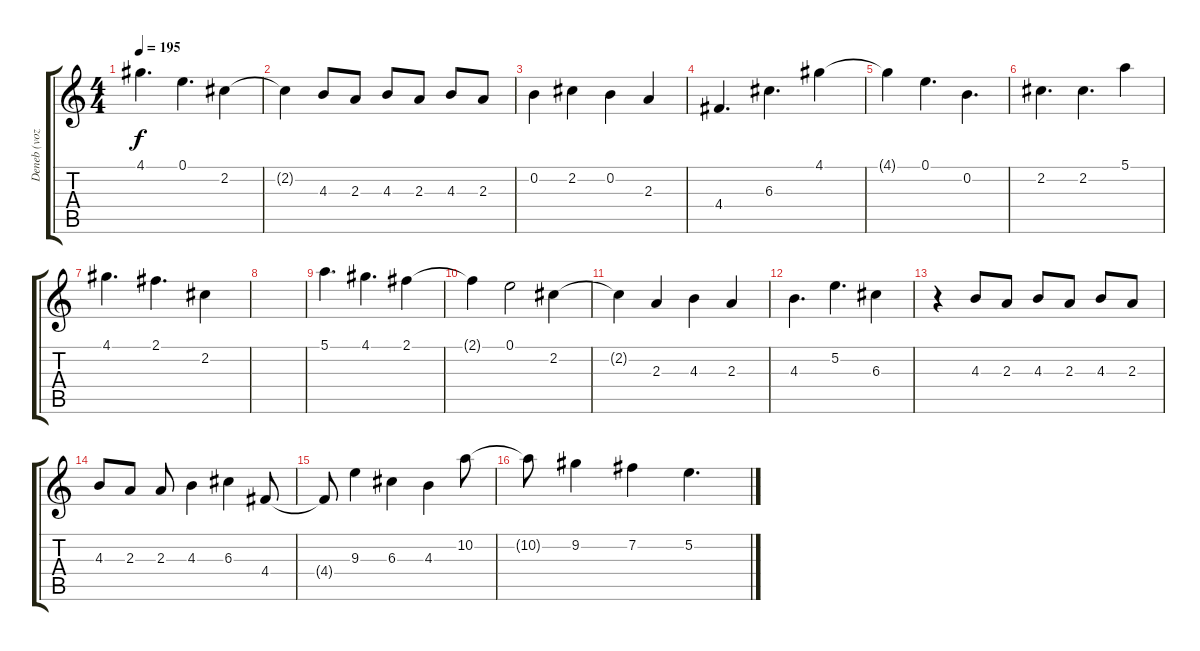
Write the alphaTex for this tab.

\track ("Deneb (voz)" "Deneb (voz") {instrument distortionguitar}
\staff {score tabs}
\tuning (E4 B3 G3 D3 A2 E2) {hide}
\ts (4 4)
\tempo 195
\clef g2
\ks c
4.1.4{d dy f} 0.1.4{d} 2.2.4 |
2.2{t}.4 4.3.8 2.3.8 4.3.8 2.3.8 4.3.8 2.3.8 |
0.2.4 2.2.4 0.2.4 2.3.4 |
4.4.4{d} 6.3.4{d} 4.1.4 |
4.1{t}.4 0.1.4{d} 0.2.4{d} |
2.2.4{d} 2.2.4{d} 5.1.4 |
4.1.4{d} 2.1.4{d} 2.2.4 |
|
5.1.4{d} 4.1.4{d} 2.1.4 |
2.1{t}.4 0.1.2 2.2.4 |
2.2{t}.4 2.3.4 4.3.4 2.3.4 |
4.3.4{d} 5.2.4{d} 6.3.4 |
r.4 4.3.8 2.3.8 4.3.8 2.3.8 4.3.8 2.3.8 |
4.3.8 2.3.8 2.3.8 4.3.4 6.3.4 4.4.8 |
4.4{t}.8 9.3.4 6.3.4 4.3.4 10.2.8 |
10.2{t}.8 9.2.4 7.2.4 5.2.4{d}
